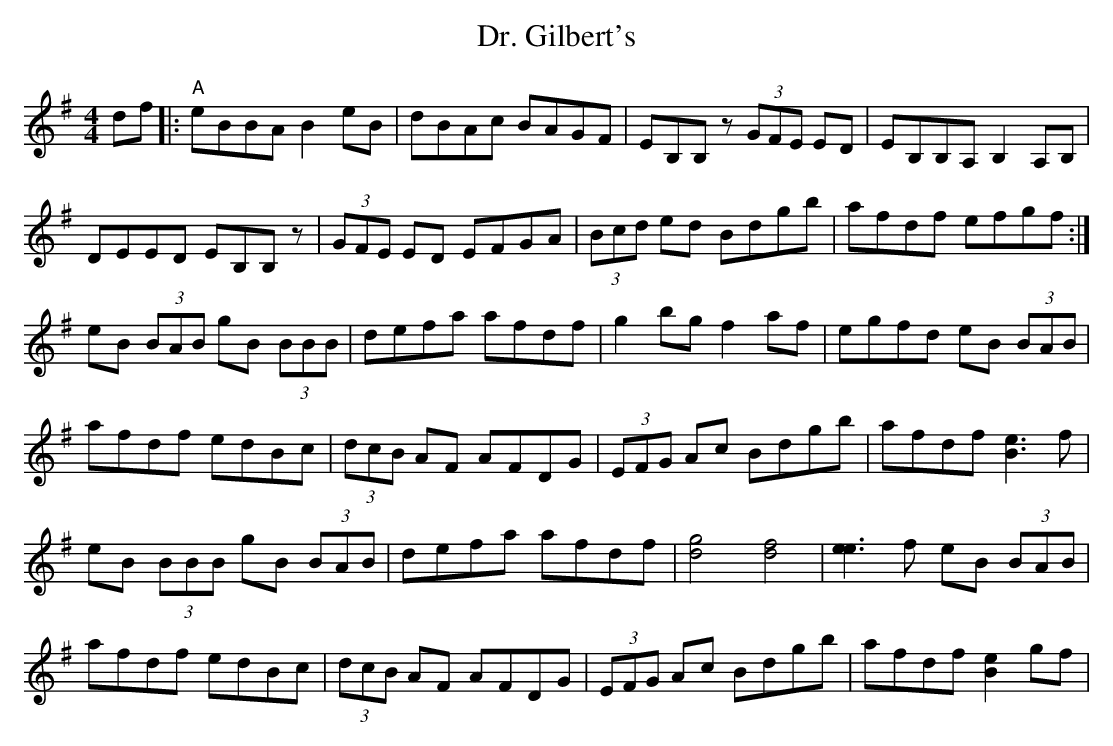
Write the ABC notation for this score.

X:1
T:Dr. Gilbert's
M:4/4
L:1/8
K:Em
df|:"A"eBBA B2eB|dBAc BAGF|EB,B,z (3GFE ED|EB,B,A, B,2 A,B,|
DEED EB,B,z|(3GFE ED EFGA|(3Bcd ed Bdgb|afdf efgf:|
eB (3BAB gB (3BBB|defa afdf|g2bg f2af|egfd eB (3BAB|
afdf edBc|(3dcB AF AFDG|(3EFG Ac Bdgb|afdf [B3e3]f|
eB (3BBB gB (3BAB|defa afdf|[d4g4] [d4f4]|[e3e3]f eB (3BAB|
afdf edBc|(3dcB AF AFDG|(3EFG Ac Bdgb|afdf [B2e2] gf|
